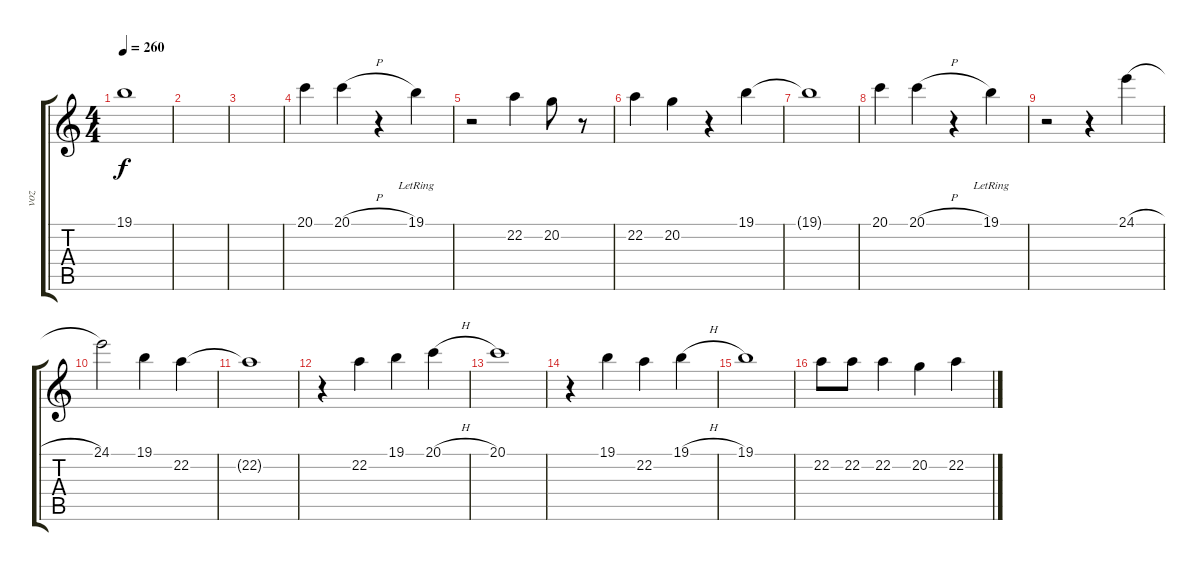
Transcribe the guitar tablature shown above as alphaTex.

\track ("voz" "voz") {instrument lead2sawtooth}
\staff {score tabs}
\tuning (E4 B3 G3 D3 A2 E2) {hide}
\ts (4 4)
\tempo 260
\clef g2
\ks c
19.1{t}.1{dy f} |
|
|
20.1.4 20.1{h}.4 r.4 19.1{lr}.4 |
r.2 22.2.4 20.2.8 r.8 |
22.2.4 20.2.4 r.4 19.1.4 |
19.1{t}.1 |
20.1.4 20.1{h}.4 r.4 19.1{lr}.4 |
r.2 r.4 24.1{h}.4 |
24.1.2 19.1.4 22.2.4 |
22.2{t}.1 |
r.4 22.2.4 19.1.4 20.1{h}.4 |
20.1.1 |
r.4 19.1.4 22.2.4 19.1{h}.4 |
19.1.1 |
22.2.8 22.2.8 22.2.4 20.2.4 22.2{h}.4
